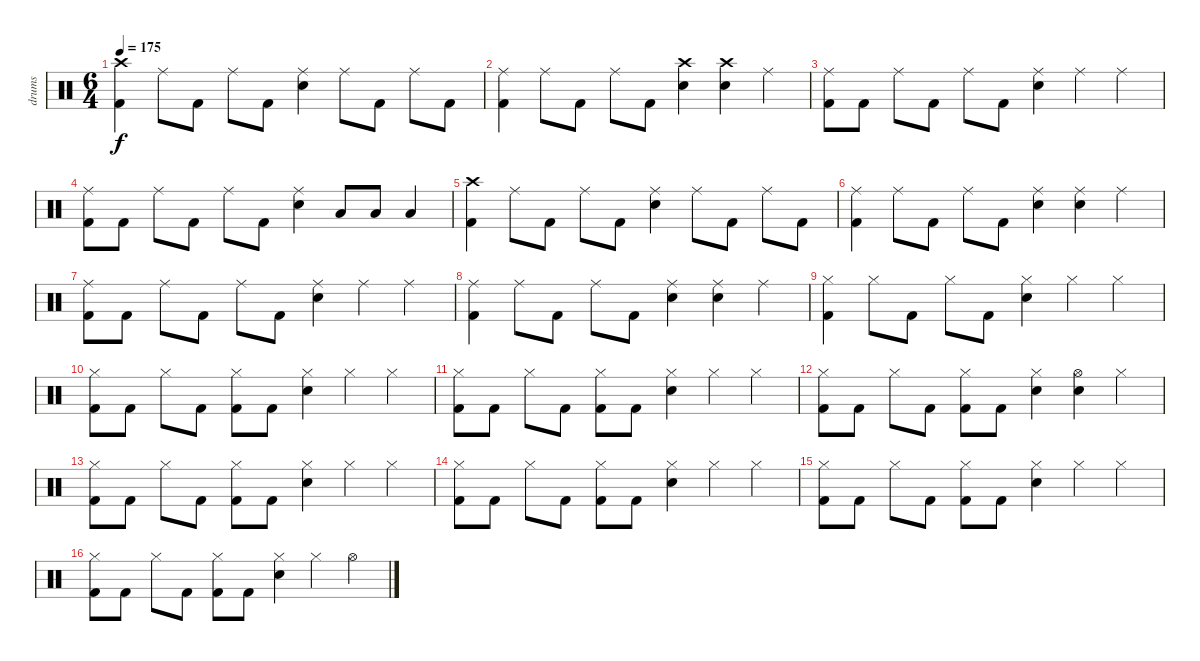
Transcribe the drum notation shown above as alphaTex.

\track ("drums" "drums") {instrument percussion}
\staff {score}
\articulation defaults
\ts (6 4)
\tempo 175
\clef neutral
\ks c
("Crash high (hit)" "Kick (hit) 2").4{dy f} "Ride (middle)".8 "Kick (hit) 2".8 "Ride (middle)".8 "Kick (hit) 2".8 ("Ride (middle)" "Electric Snare (hit)").4 "Ride (middle)".8 "Kick (hit) 2".8 "Ride (middle)".8 "Kick (hit) 2".8 |
("Ride (middle)" "Kick (hit) 2").4 "Ride (middle)".8 "Kick (hit) 2".8 "Ride (middle)".8 "Kick (hit) 2".8 ("Crash high (hit)" "Electric Snare (hit)").4 ("Crash high (hit)" "Electric Snare (hit)").4 "Ride (middle)".4 |
("Ride (middle)" "Kick (hit) 2").8 "Kick (hit) 2".8 "Ride (middle)".8 "Kick (hit) 2".8 "Ride (middle)".8 "Kick (hit) 2".8 ("Ride (middle)" "Electric Snare (hit)").4 "Ride (middle)".4 "Ride (middle)".4 |
("Ride (middle)" "Kick (hit) 2").8 "Kick (hit) 2".8 "Ride (middle)".8 "Kick (hit) 2".8 "Ride (middle)".8 "Kick (hit) 2".8 ("Ride (middle)" "Electric Snare (hit)").4 "Low Tom (hit)".8 "Low Tom (hit)".8 "Low Tom (hit)".4 |
("Crash high (hit)" "Kick (hit) 2").4 "Ride (middle)".8 "Kick (hit) 2".8 "Ride (middle)".8 "Kick (hit) 2".8 ("Ride (middle)" "Electric Snare (hit)").4 "Ride (middle)".8 "Kick (hit) 2".8 "Ride (middle)".8 "Kick (hit) 2".8 |
("Ride (middle)" "Kick (hit) 2").4 "Ride (middle)".8 "Kick (hit) 2".8 "Ride (middle)".8 "Kick (hit) 2".8 ("Ride (middle)" "Electric Snare (hit)").4 ("Ride (middle)" "Electric Snare (hit)").4 "Ride (middle)".4 |
("Ride (middle)" "Kick (hit) 2").8 "Kick (hit) 2".8 "Ride (middle)".8 "Kick (hit) 2".8 "Ride (middle)".8 "Kick (hit) 2".8 ("Ride (middle)" "Electric Snare (hit)").4 "Ride (middle)".4 "Ride (middle)".4 |
("Ride (middle)" "Kick (hit) 2").4 "Ride (middle)".8 "Kick (hit) 2".8 "Ride (middle)".8 "Kick (hit) 2".8 ("Ride (middle)" "Electric Snare (hit)").4 ("Ride (middle)" "Electric Snare (hit)").4 "Ride (middle)".4 |
("Hi-Hat (closed)" "Kick (hit) 2").4 "Hi-Hat (closed)".8 "Kick (hit) 2".8 "Hi-Hat (closed)".8 "Kick (hit) 2".8 ("Hi-Hat (closed)" "Electric Snare (hit)").4 "Hi-Hat (closed)".4 "Hi-Hat (closed)".4 |
("Hi-Hat (closed)" "Kick (hit) 2").8 "Kick (hit) 2".8 "Hi-Hat (closed)".8 "Kick (hit) 2".8 ("Hi-Hat (closed)" "Kick (hit) 2").8 "Kick (hit) 2".8 ("Hi-Hat (closed)" "Electric Snare (hit)").4 "Hi-Hat (closed)".4 "Hi-Hat (closed)".4 |
("Hi-Hat (closed)" "Kick (hit) 2").8 "Kick (hit) 2".8 "Hi-Hat (closed)".8 "Kick (hit) 2".8 ("Hi-Hat (closed)" "Kick (hit) 2").8 "Kick (hit) 2".8 ("Hi-Hat (closed)" "Electric Snare (hit)").4 "Hi-Hat (closed)".4 "Hi-Hat (closed)".4 |
("Hi-Hat (closed)" "Kick (hit) 2").8 "Kick (hit) 2".8 "Hi-Hat (closed)".8 "Kick (hit) 2".8 ("Hi-Hat (closed)" "Kick (hit) 2").8 "Kick (hit) 2".8 ("Hi-Hat (closed)" "Electric Snare (hit)").4 ("Hi-Hat (open)" "Electric Snare (hit)").4 "Hi-Hat (closed)".4 |
("Hi-Hat (closed)" "Kick (hit) 2").8 "Kick (hit) 2".8 "Hi-Hat (closed)".8 "Kick (hit) 2".8 ("Hi-Hat (closed)" "Kick (hit) 2").8 "Kick (hit) 2".8 ("Hi-Hat (closed)" "Electric Snare (hit)").4 "Hi-Hat (closed)".4 "Hi-Hat (closed)".4 |
("Hi-Hat (closed)" "Kick (hit) 2").8 "Kick (hit) 2".8 "Hi-Hat (closed)".8 "Kick (hit) 2".8 ("Hi-Hat (closed)" "Kick (hit) 2").8 "Kick (hit) 2".8 ("Hi-Hat (closed)" "Electric Snare (hit)").4 "Hi-Hat (closed)".4 "Hi-Hat (closed)".4 |
("Hi-Hat (closed)" "Kick (hit) 2").8 "Kick (hit) 2".8 "Hi-Hat (closed)".8 "Kick (hit) 2".8 ("Hi-Hat (closed)" "Kick (hit) 2").8 "Kick (hit) 2".8 ("Hi-Hat (closed)" "Electric Snare (hit)").4 "Hi-Hat (closed)".4 "Hi-Hat (closed)".4 |
("Hi-Hat (closed)" "Kick (hit) 2").8 "Kick (hit) 2".8 "Hi-Hat (closed)".8 "Kick (hit) 2".8 ("Hi-Hat (closed)" "Kick (hit) 2").8 "Kick (hit) 2".8 ("Hi-Hat (closed)" "Electric Snare (hit)").4 "Hi-Hat (closed)".4 "Hi-Hat (open)".4
